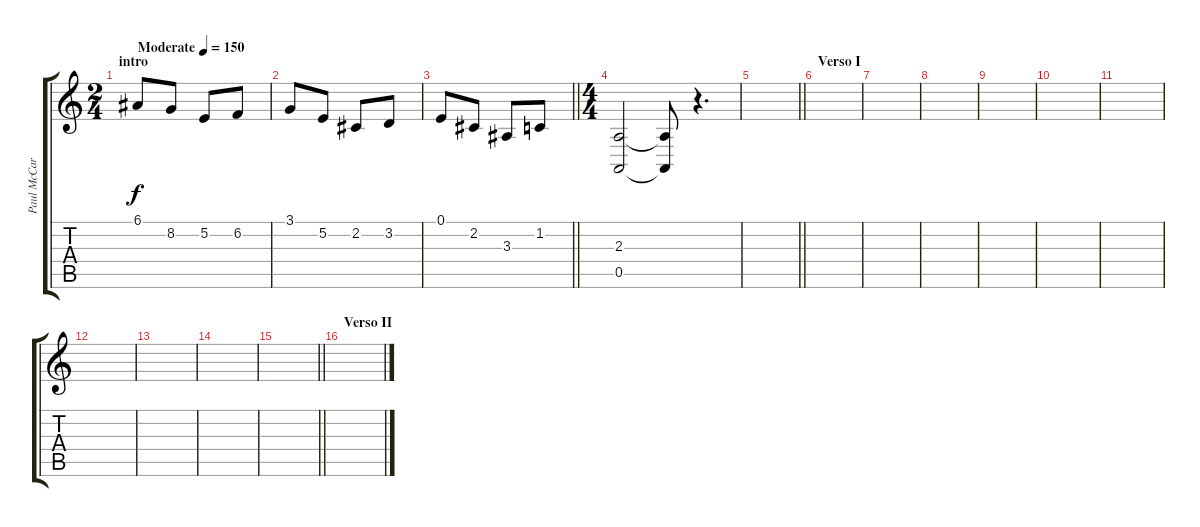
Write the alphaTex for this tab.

\track ("Paul McCartney" "Paul McCar") {instrument electricgrandpiano}
\staff {score tabs}
\tuning (E4 B3 G3 D3 A2 E2) {hide}
\ts (2 4)
\section ("" "intro")
\tempo (150 "Moderate")
\clef g2
\ks c
6.1.8{dy f instrument electricgrandpiano} 8.2.8 5.2.8 6.2.8 |
3.1.8 5.2.8 2.2.8 3.2.8 |
\barLineRight lightlight
0.1.8 2.2.8 3.3.8 1.2.8 |
\ts (4 4)
\section ("" "")
(2.3 0.5).2 (2.3{t} 0.5{t}).8 r.4{d} |
\barLineRight lightlight
|
\section ("" "Verso I")
|
|
|
|
|
|
|
|
|
\barLineRight lightlight
|
\section ("" "Verso II")
